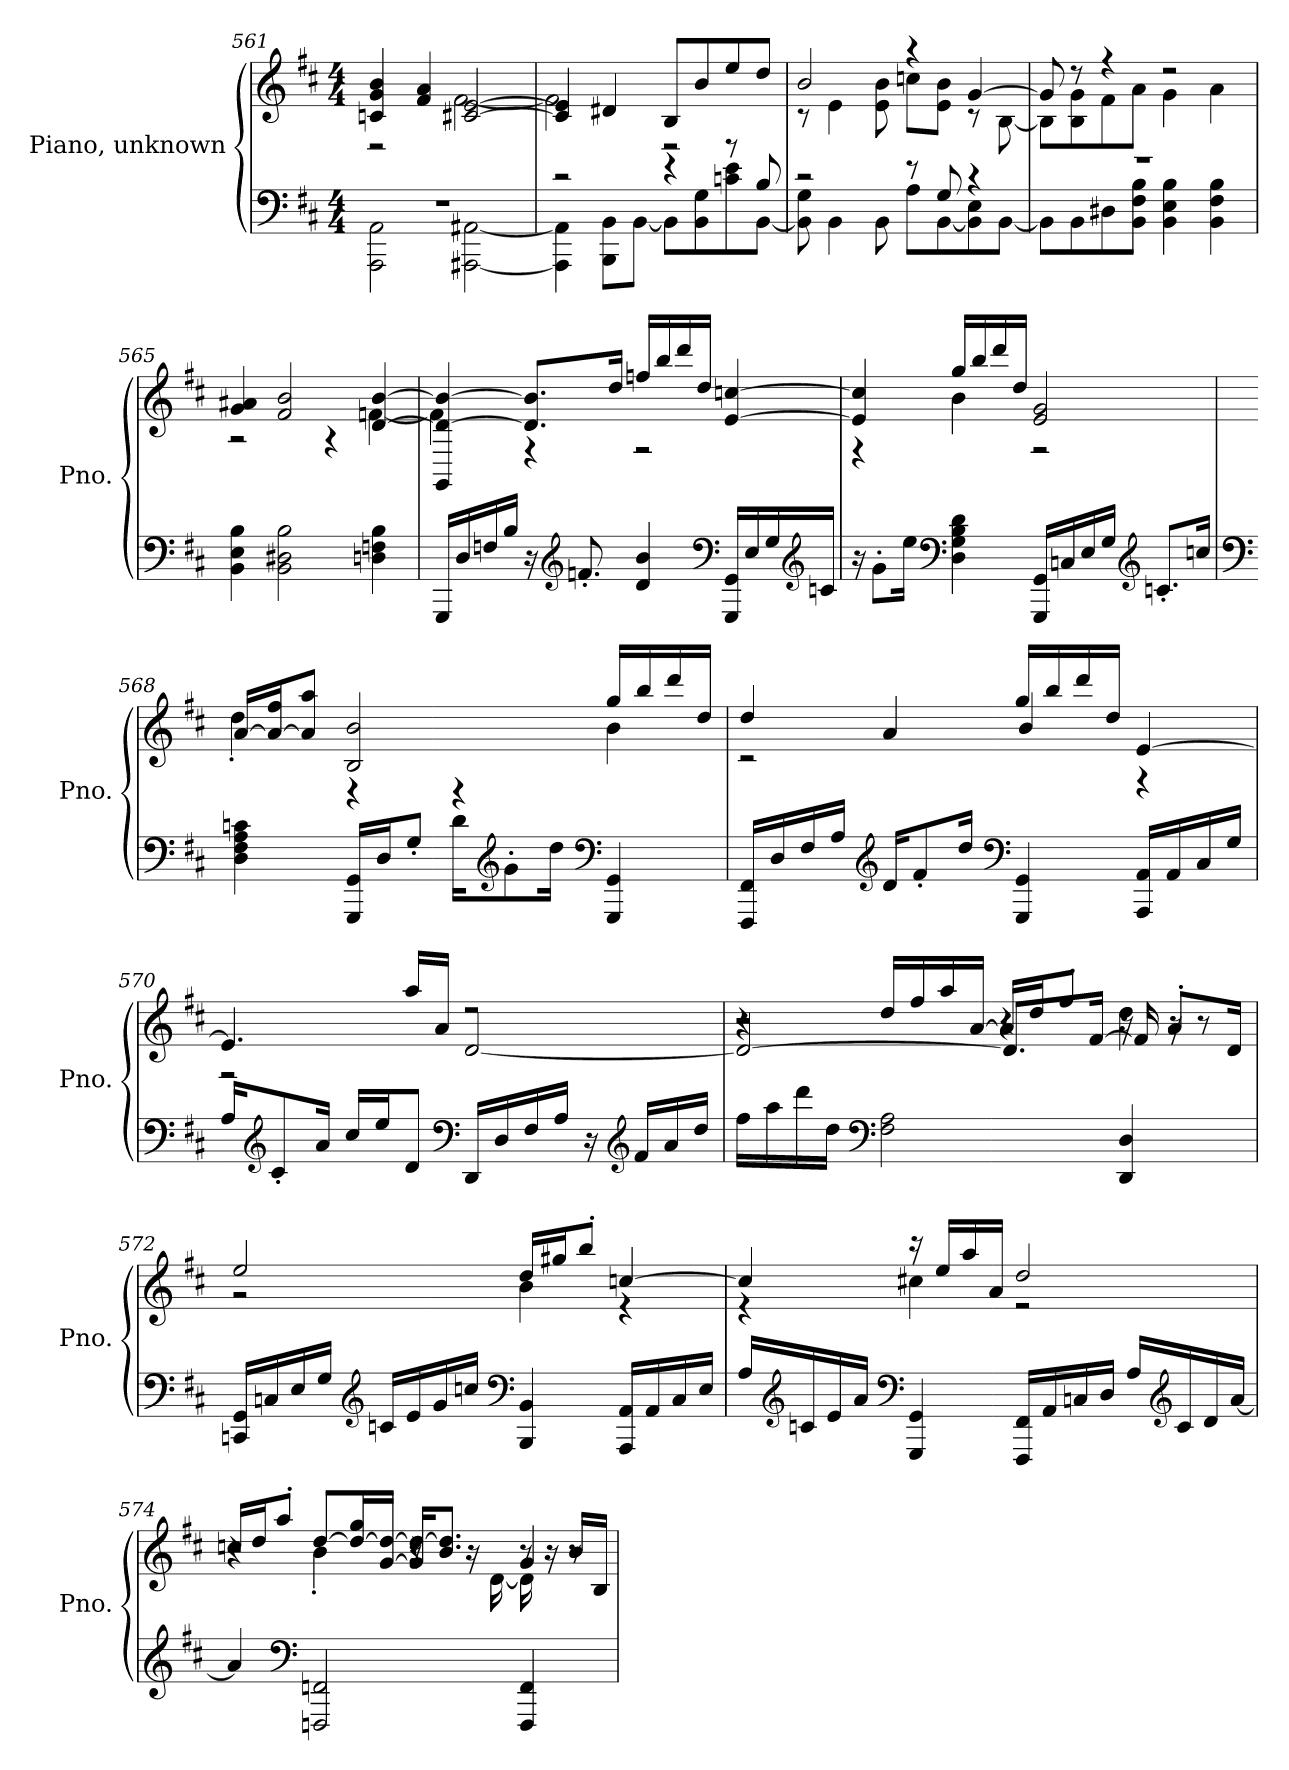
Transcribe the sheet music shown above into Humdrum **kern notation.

**kern	**kern
*part1	*part1
*staff2	*staff1
*I"Piano, unknown	*
*I'Pno.	*
*clefF4	*clefG2
*k[f#c#]	*k[f#c#]
*M4/4	*M4/4
=561	=561
*^	*^
1r	2AAA\ 2AA\	4cn/ 4g/ 4b/	2r
.	.	4f#/ 4a/	.
.	[2AAA#X\ [2AA#X\	[2c#X/ [2e/	[2f#\
!!LO:LB:g=z	!!
=562	=562	=562	=562
2r	4AAA#\] 4AA#\]	4c#/] 4e/]	2f#\]
.	8BBB\ 8BB\L	4d#X/	.
.	[8BB\J	.	.
4r	8BB\L]	8B/L	2r
.	8BB\ 8G\	8b/	.
8r	8cn\ 8e\	8ee/	.
8B/	[8BB\J	8dd/J	.
=563	=563	=563	=563
2r	8BB\] 8G\	2b/	8r
.	4BB\	.	4e\
.	8BB\	.	8e\ 8b\
8r	8A\L	4r	8ccn\L
8G/	[8BB\	.	8e\ 8b\J
4r	8BB\] 8E\	[4g/	8r
.	[8BB\J	.	[8B\
=564	=564	=564	=564
1r	8BB\L]	8g/]	8B\L]
.	8BB\	8r	8B\ 8g\
.	8D#X\	4r	8f#\
.	8BB\ 8F#\ 8B\J	.	8a\J
.	4BB\ 4E\ 4B\	2r	4g\
.	4BB\ 4F#\ 4B\	.	4a\
*v	*v	*	*
=565	=565	=565
4BB\ 4E\ 4B\	4g/ 4a#X/	2r
2BB\ 2D#X\ 2B\	2f#/ 2b/	.
.	.	4r
4Dn\ 4Fn\ 4B\	[4d/ [4b/	[4fn\
!!LO:LB:g=z	!!
=566	=566	=566
16GGG/LL	4GG/ 4d/_ 4b/_	4f\]
16D/	.	.
16Fn/	.	.
16B/JJ	.	.
16r	8.d/] 8.b/]L	4r
*clefG2	*	*
8.fn'/	.	.
.	16dd/Jk	.
4d/ 4b/	16ffn/LL	2r
.	16bb/	.
.	16ddd/	.
.	16dd/JJ	.
*clefF4	*	*
16GGG/ 16GG/LL	[4e/ [4ccn/	.
16E/	.	.
16G/	.	.
*clefG2	*	*
16cn/JJ	.	.
=567	=567	=567
16r	4e/] 4cc/]	4r
8g'\L	.	.
16ee\Jk	.	.
*clefF4	*	*
4D\ 4G\ 4B\ 4d\	16gg/LL	4b\
.	16bb/	.
.	16ddd/	.
.	16dd/JJ	.
16GGG/ 16GG/LL	2e/ 2g/	2r
16Cn/	.	.
16E/	.	.
16G/JJ	.	.
*clefG2	*	*
8.cn'/L	.	.
16ccn/Jk	.	.
!!LO:LB:g=z	!!
=568	=568	=568
*clefF4	*	*
4D\ 4F#\ 4A\ 4cn\	[16a/LL	4dd'\
.	16a/_ 16ff#/J	.
.	8a/] 8aa/J	.
16GGG/ 16GG/LL	2B/ 2b/	4r
16D/J	.	.
8G'/J	.	.
16d\KL	.	4r
*clefG2	*	*
8g'\	.	.
16dd\Jk	.	.
*clefF4	*	*
4GGG/ 4GG/	16gg/LL	4b\
.	16bb/	.
.	16ddd/	.
.	16dd/JJ	.
=569	=569	=569
16FFF#/ 16FF#/LL	4dd/	2r
16D/	.	.
16F#/	.	.
16A/JJ	.	.
*clefG2	*	*
16d/KL	4a/	.
8f#'/	.	.
16dd/Jk	.	.
*clefF4	*	*
4GGG/ 4GG/	16gg/LL	4b/
.	16bb/	.
.	16ddd/	.
.	16dd/JJ	.
16AAA/ 16AA/LL	[4e/	4r
16AA/	.	.
16C#/	.	.
16G/JJ	.	.
!!LO:LB:g=z	!!
=570	=570	=570
16A/KL	4.e/]	2r
*clefG2	*	*
8c#'/	.	.
16a/Jk	.	.
16cc#/LL	.	.
16ee/J	.	.
8d/J	16aa/LL	.
.	16a/JJ	.
*clefF4	*	*
16DD/LL	2r	[2d/
16D/	.	.
16F#/	.	.
16A/JJ	.	.
16r	.	.
*clefG2	*	*
16f#/LL	.	.
16a/	.	.
16dd/JJ	.	.
=571	=571	=571
*	*	*^
16ff#\LL	4r	2r	2d/_
16aa\	.	.	.
16ddd\	.	.	.
16dd\JJ	.	.	.
*clefF4	*	*	*
2F#\ 2A\	16dd/LL	.	.
.	16ff#/	.	.
.	16aa/	.	.
.	[16a/JJ	.	.
.	16a/LL]	4r	8.d/L]
.	16dd/J	.	.
.	8ff#'/J	.	.
.	.	.	[16f#/Jk
4DD/ 4D/	16r	4dd\	16f#/]
.	8a'/L	.	16r
.	.	.	8r
.	16d/Jk	.	.
*	*	*v	*v
!!LO:PB:g=z
=572	=572	=572
16CCn/ 16GG/LL	2ee/	2r
16Cn/	.	.
16E/	.	.
16G/JJ	.	.
*clefG2	*	*
16cn/LL	.	.
16e/	.	.
16g/	.	.
16ccn/JJ	.	.
*clefF4	*	*
4BBB/ 4BB/	16dd/LL	4b\
.	16gg#X/J	.
.	8bb'/J	.
16AAA/ 16AA/LL	[4ccn/	4r
16AA/	.	.
16C/	.	.
16E/JJ	.	.
=573	=573	=573
16A/LL	4cc/]	4r
*clefG2	*	*
16cn/	.	.
16e/	.	.
16a/JJ	.	.
*clefF4	*	*
4GGG/ 4GG/	16r	4cc#X\
.	16ee/LL	.
.	16aa/	.
.	16a/JJ	.
16FFF#/ 16FF#/LL	2dd/	2r
16AA/	.	.
16Cn/	.	.
16D/JJ	.	.
16A/LL	.	.
*clefG2	*	*
16c/	.	.
16d/	.	.
[16a/JJ	.	.
!!LO:LB:g=z
=574	=574	=574
*	*	*^
4a/]	16ccn/LL	4r	2r
.	16dd/J	.	.
.	8aa'/J	.	.
*clefF4	*	*	*
2FFFn/ 2FFn/	[8dd/L	4b'\	.
.	16dd/_ 16gg/L	.	.
.	[16g/ 16dd/_JJ	.	.
.	16g/] 16dd/_KL	8r	4r
.	8.b/ 8.dd/]J	.	.
.	.	16r	.
.	.	[16d\	.
4FFF/ 4FF/	8r	16d\]	4g/
.	.	16r	.
.	16b/LL	8r	.
.	16B/JJ	.	.
*	*v	*v	*v
=	=
*-	*-
